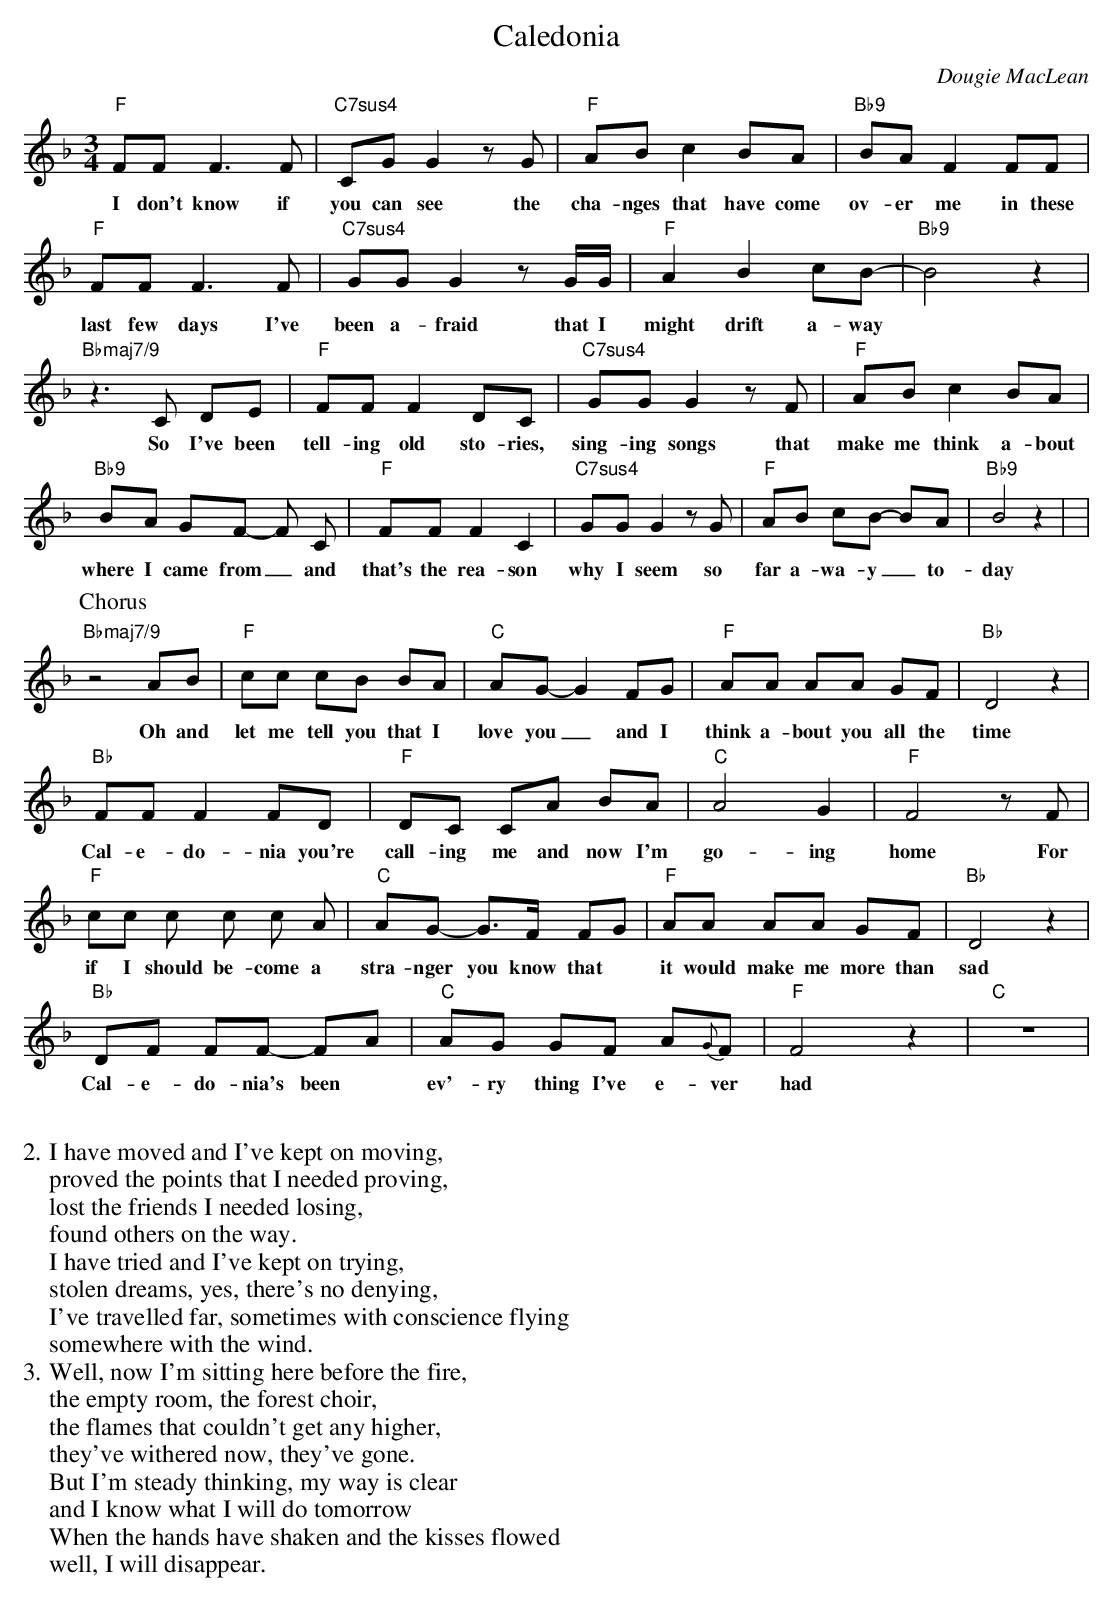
X:1
T:Caledonia
C:Dougie MacLean
M:3/4
L:1/8
K:F
"F"FF F3 F | "C7sus4"CG G2 z G | "F"AB c2 BA | "Bb9"BA F2 FF |
w:I don't know if | you can see the | cha-nges that have come | ov-er me in these |
"F"FF F3 F | "C7sus4"GG G2 z G/G/ | "F"A2 B2 cB- | "Bb9"B4 z2 |
w:last few days I've | been a-fraid that I | might drift a-way ||
"Bbmaj7/9"z3 C DE | "F"FF F2 DC | "C7sus4"GG G2 z F | "F"AB c2 BA |
w: So I've been | tell-ing old sto-ries, | sing-ing songs that | make me think a-bout |
"Bb9"BA GF- F C | "F"FF F2 C2 | "C7sus4"GG G2 z G | "F"AB cB- BA | "Bb9"B4 z2 |  |
w:where I came from_ and | that's the rea-son | why I seem so | far a-wa-y_ to- | day |
P:Chorus
"Bbmaj7/9"z4 AB | "F"cc cB BA | "C"AG-G2 FG | "F"AA AA GF | "Bb"D4 z2 |
w: Oh and | let me tell you that I | love you_ and I | think a-bout you all the | time |
"Bb"FF F2 FD | "F"DC CA BA | "C"A4 G2 | "F"F4 z F |
w: Cal-e-do- nia you're | call-ing me and now I'm | go-ing | home For |
"F"cc c c c A | "C"AG- G>F FG | "F"AA AA GF | "Bb"D4 z2 |
w:if I should be-come a | stra-nger you know that | it would make me more than | sad |
"Bb"DF FF- FA | "C"AG GF A{G}F | "F"F4 z2 | "C"z6 |
w:Cal-e-do- nia's been | ev'- ry thing I've e-ver | had |]
W:2. I have moved and I've kept on moving,
W:   proved the points that I needed proving,
W:   lost the friends I needed losing,
W:   found others on the way.
W:   I have tried and I've kept on trying,
W:   stolen dreams, yes, there's no denying,
W:   I've travelled far, sometimes with conscience flying
W:   somewhere with the wind.
W:3. Well, now I'm sitting here before the fire,
W:   the empty room, the forest choir,
W:   the flames that couldn't get any higher,
W:   they've withered now, they've gone.
W:   But I'm steady thinking, my way is clear
W:   and I know what I will do tomorrow
W:   When the hands have shaken and the kisses flowed
W:   well, I will disappear.
